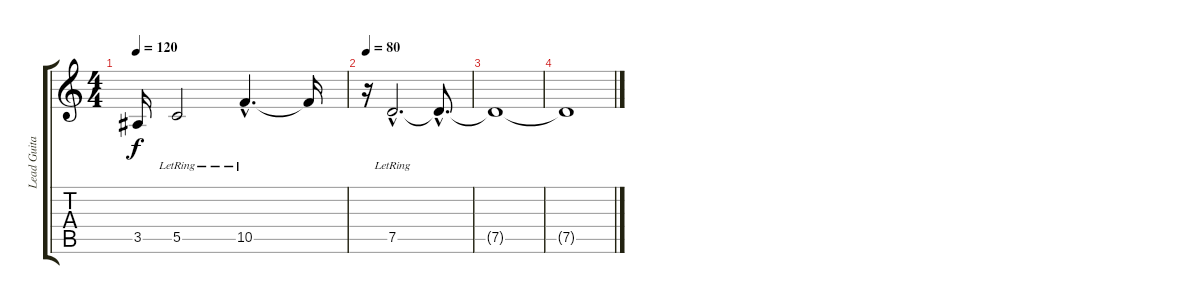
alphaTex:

\track ("Lead Guitar Delay" "Lead Guita") {instrument distortionguitar}
\staff {score tabs}
\tuning (D4 A3 F3 C3 G2 D2) {hide}
\ts (4 4)
\tempo 120
\clef g2
\ks c
3.5{t}.16{dy f} 5.5{lr}.2 10.5{hac lr}.4{d} 10.5{t}.16 |
\tempo 80
r.16 7.5{hac lr}.2{d} 7.5{hac t}.8{d} |
7.5{t}.1{volume 0} |
7.5{t}.1
